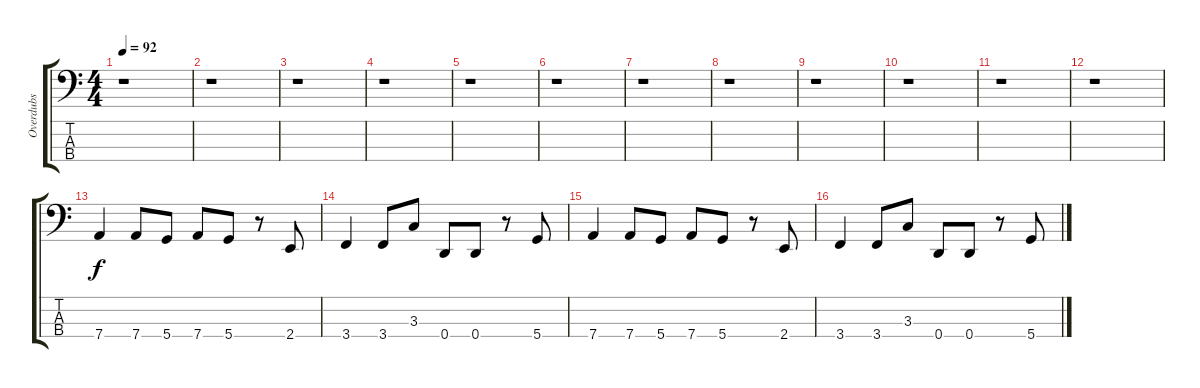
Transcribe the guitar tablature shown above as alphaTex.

\track ("Overdubs" "Overdubs") {instrument distortionguitar}
\staff {score tabs}
\tuning (G2 D2 A1 D1) {hide}
\ts (4 4)
\tempo 92
\clef f4
\ks c
r.1{dy f} |
r.1 |
r.1 |
r.1 |
r.1 |
r.1 |
r.1 |
r.1 |
r.1 |
r.1 |
r.1 |
r.1 |
7.4.4 7.4.8 5.4.8 7.4.8 5.4.8 r.8 2.4.8 |
3.4.4 3.4.8 3.3.8 0.4.8 0.4.8 r.8 5.4.8 |
7.4.4 7.4.8 5.4.8 7.4.8 5.4.8 r.8 2.4.8 |
3.4.4 3.4.8 3.3.8 0.4.8 0.4.8 r.8 5.4.8
